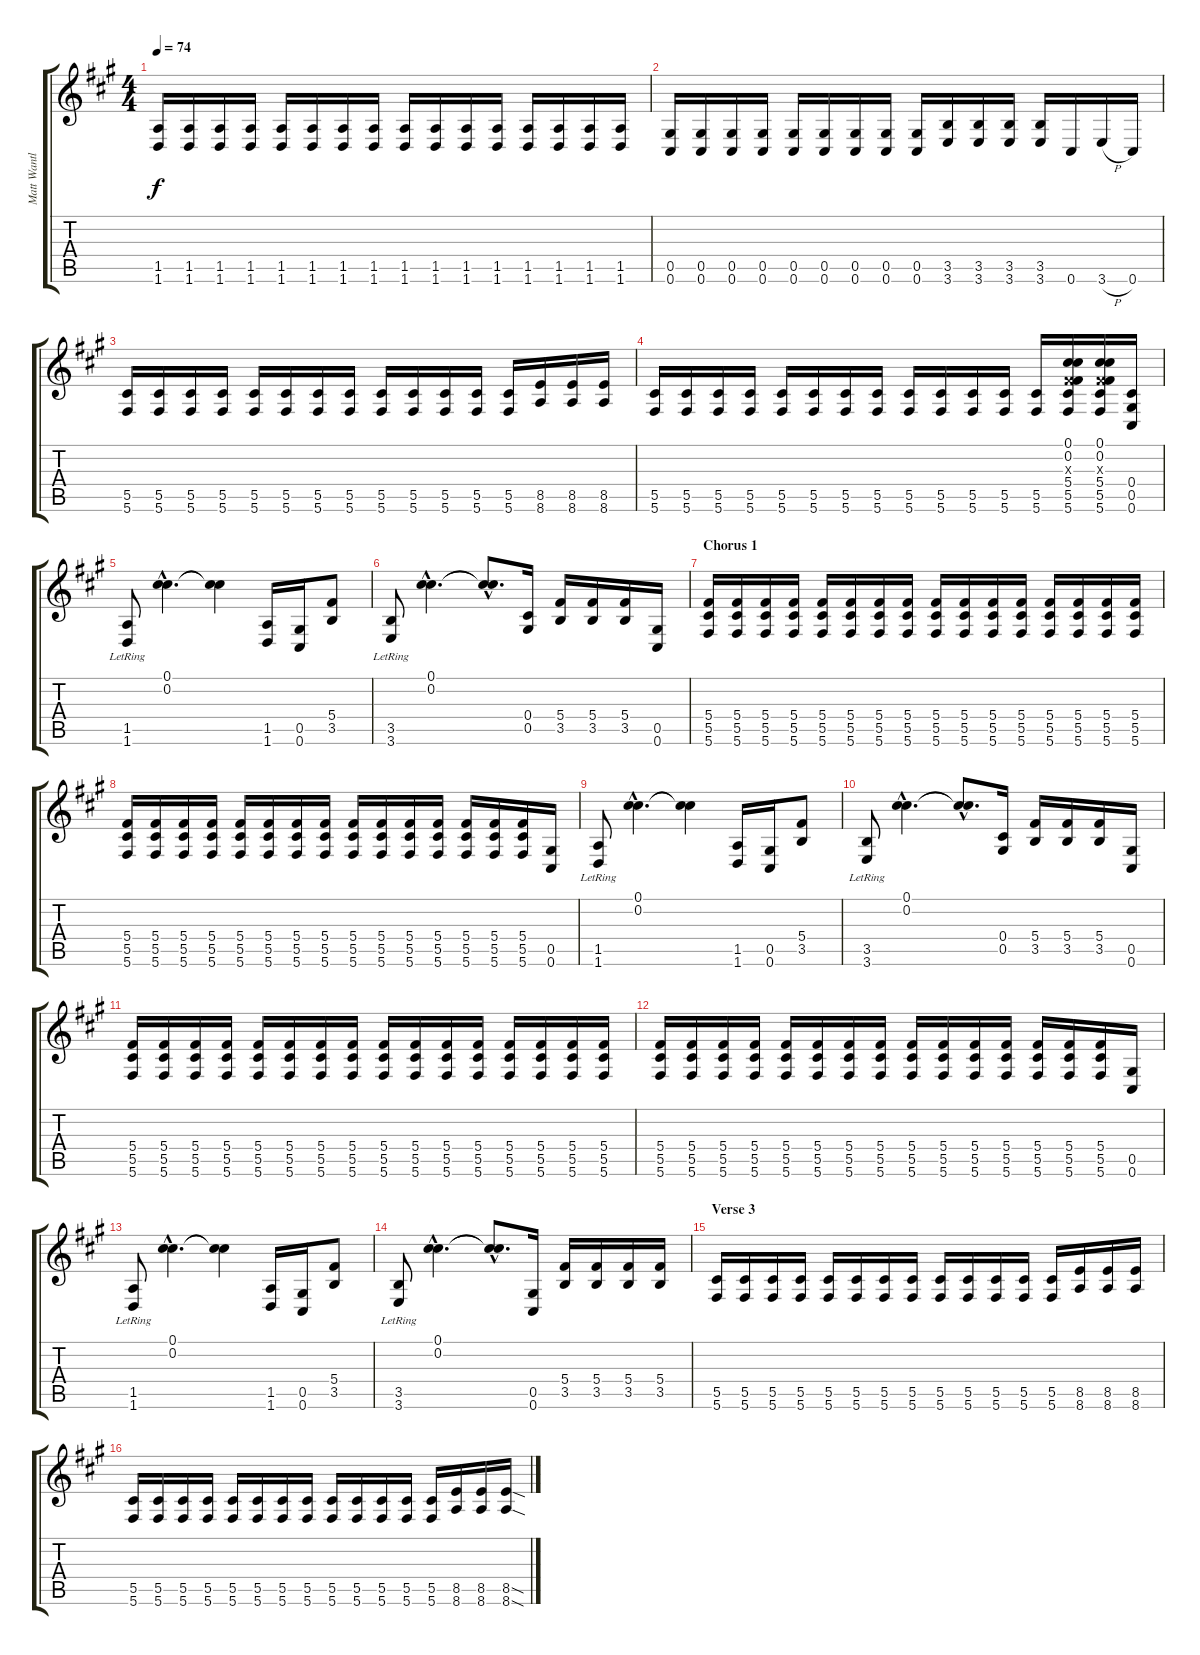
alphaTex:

\track ("Matt Wantland" "Matt Wantl") {instrument electricguitarclean}
\staff {score tabs}
\tuning (Db4 Db4 Gb3 Db3 Ab2 Db2) {hide}
\ts (4 4)
\tempo 74
\clef g2
\ks f#minor
(1.5 1.6).16{dy f} (1.5 1.6).16 (1.5 1.6).16 (1.5 1.6).16 (1.5 1.6).16 (1.5 1.6).16 (1.5 1.6).16 (1.5 1.6).16 (1.5 1.6).16 (1.5 1.6).16 (1.5 1.6).16 (1.5 1.6).16 (1.5 1.6).16 (1.5 1.6).16 (1.5 1.6).16 (1.5 1.6).16 |
(0.5 0.6).16 (0.5 0.6).16 (0.5 0.6).16 (0.5 0.6).16 (0.5 0.6).16 (0.5 0.6).16 (0.5 0.6).16 (0.5 0.6).16 (0.5 0.6).16 (3.5 3.6).16 (3.5 3.6).16 (3.5 3.6).16 (3.5 3.6).16 0.6.16 3.6{h}.16 0.6.16 |
(5.5 5.6).16{instrument electricguitarmuted} (5.5 5.6).16 (5.5 5.6).16 (5.5 5.6).16 (5.5 5.6).16 (5.5 5.6).16 (5.5 5.6).16 (5.5 5.6).16 (5.5 5.6).16 (5.5 5.6).16 (5.5 5.6).16 (5.5 5.6).16 (5.5 5.6).16 (8.5 8.6).16 (8.5 8.6).16 (8.5 8.6).16 |
(5.5 5.6).16{instrument electricguitarmuted} (5.5 5.6).16 (5.5 5.6).16 (5.5 5.6).16 (5.5 5.6).16 (5.5 5.6).16 (5.5 5.6).16 (5.5 5.6).16 (5.5 5.6).16{instrument distortionguitar} (5.5 5.6).16 (5.5 5.6).16 (5.5 5.6).16 (5.5 5.6).16 (0.1 0.2 0.3{x} 5.4 5.5 5.6).16 (0.1 0.2 0.3{x} 5.4 5.5 5.6).16 (0.4 0.5 0.6).16 |
(1.5{lr} 1.6{lr}).8 (0.1{hac} 0.2{hac}).4{d} (0.1{t} 0.2{t}).4 (1.5 1.6).16 (0.5 0.6).16 (5.4 3.5).8 |
(3.5{lr} 3.6{lr}).8 (0.1{hac} 0.2{hac}).4{d} (0.1{hac t} 0.2{hac t}).8{d} (0.4 0.5).16 (5.4 3.5).16 (5.4 3.5).16 (5.4 3.5).16 (0.5 0.6).16 |
\section ("" "Chorus 1")
(5.4 5.5 5.6).16 (5.4 5.5 5.6).16 (5.4 5.5 5.6).16 (5.4 5.5 5.6).16 (5.4 5.5 5.6).16 (5.4 5.5 5.6).16 (5.4 5.5 5.6).16 (5.4 5.5 5.6).16 (5.4 5.5 5.6).16 (5.4 5.5 5.6).16 (5.4 5.5 5.6).16 (5.4 5.5 5.6).16 (5.4 5.5 5.6).16 (5.4 5.5 5.6).16 (5.4 5.5 5.6).16 (5.4 5.5 5.6).16 |
(5.4 5.5 5.6).16 (5.4 5.5 5.6).16 (5.4 5.5 5.6).16 (5.4 5.5 5.6).16 (5.4 5.5 5.6).16 (5.4 5.5 5.6).16 (5.4 5.5 5.6).16 (5.4 5.5 5.6).16 (5.4 5.5 5.6).16 (5.4 5.5 5.6).16 (5.4 5.5 5.6).16 (5.4 5.5 5.6).16 (5.4 5.5 5.6).16 (5.4 5.5 5.6).16 (5.4 5.5 5.6).16 (0.5 0.6).16 |
(1.5{lr} 1.6{lr}).8 (0.1{hac} 0.2{hac}).4{d} (0.1{t} 0.2{t}).4 (1.5 1.6).16 (0.5 0.6).16 (5.4 3.5).8 |
(3.5{lr} 3.6{lr}).8 (0.1{hac} 0.2{hac}).4{d} (0.1{hac t} 0.2{hac t}).8{d} (0.4 0.5).16 (5.4 3.5).16 (5.4 3.5).16 (5.4 3.5).16 (0.5 0.6).16 |
(5.4 5.5 5.6).16 (5.4 5.5 5.6).16 (5.4 5.5 5.6).16 (5.4 5.5 5.6).16 (5.4 5.5 5.6).16 (5.4 5.5 5.6).16 (5.4 5.5 5.6).16 (5.4 5.5 5.6).16 (5.4 5.5 5.6).16 (5.4 5.5 5.6).16 (5.4 5.5 5.6).16 (5.4 5.5 5.6).16 (5.4 5.5 5.6).16 (5.4 5.5 5.6).16 (5.4 5.5 5.6).16 (5.4 5.5 5.6).16 |
(5.4 5.5 5.6).16 (5.4 5.5 5.6).16 (5.4 5.5 5.6).16 (5.4 5.5 5.6).16 (5.4 5.5 5.6).16 (5.4 5.5 5.6).16 (5.4 5.5 5.6).16 (5.4 5.5 5.6).16 (5.4 5.5 5.6).16 (5.4 5.5 5.6).16 (5.4 5.5 5.6).16 (5.4 5.5 5.6).16 (5.4 5.5 5.6).16 (5.4 5.5 5.6).16 (5.4 5.5 5.6).16 (0.5 0.6).16 |
(1.5{lr} 1.6{lr}).8 (0.1{hac} 0.2{hac}).4{d} (0.1{t} 0.2{t}).4 (1.5 1.6).16 (0.5 0.6).16 (5.4 3.5).8 |
(3.5{lr} 3.6{lr}).8 (0.1{hac} 0.2{hac}).4{d} (0.1{hac t} 0.2{hac t}).8{d} (0.5 0.6).16 (5.4 3.5).16 (5.4 3.5).16 (5.4 3.5).16 (5.4 3.5).16 |
\section ("" "Verse 3")
(5.5 5.6).16{instrument electricguitarmuted} (5.5 5.6).16 (5.5 5.6).16 (5.5 5.6).16 (5.5 5.6).16 (5.5 5.6).16 (5.5 5.6).16 (5.5 5.6).16 (5.5 5.6).16 (5.5 5.6).16 (5.5 5.6).16 (5.5 5.6).16 (5.5 5.6).16 (8.5 8.6).16 (8.5 8.6).16 (8.5 8.6).16 |
(5.5 5.6).16{instrument electricguitarmuted} (5.5 5.6).16 (5.5 5.6).16 (5.5 5.6).16 (5.5 5.6).16 (5.5 5.6).16 (5.5 5.6).16 (5.5 5.6).16 (5.5 5.6).16 (5.5 5.6).16 (5.5 5.6).16 (5.5 5.6).16 (5.5 5.6).16 (8.5 8.6).16 (8.5 8.6).16 (8.5{sod} 8.6{sod}).16
